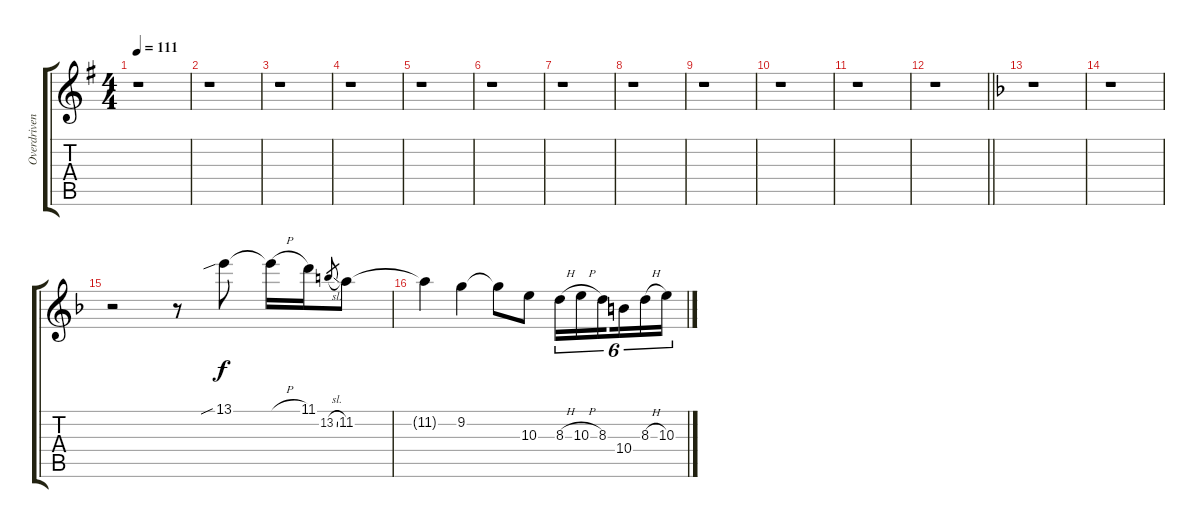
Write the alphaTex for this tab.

\track ("Overdriven" "Overdriven") {instrument overdrivenguitar}
\staff {score tabs}
\tuning (Eb4 Bb3 Gb3 Db3 Ab2 Eb2) {hide}
\ts (4 4)
\tempo 111
\clef g2
\ks g
r.1{dy f} |
r.1 |
r.1 |
r.1 |
r.1 |
r.1 |
r.1 |
r.1 |
r.1 |
r.1 |
r.1 |
\barLineRight lightlight
r.1 |
\section ("" " ")
\ks f
r.1 |
r.1 |
r.2 r.8 13.1{sib}.8 13.1{h t}.16 11.1.16 13.2{sl}.8{gr} 11.2.8 |
11.2{t}.4 9.2.4 9.2{t}.8 10.3.8 8.3{h}.16{tu (6 4)} 10.3{h}.16{tu (6 4)} 8.3.16{tu (6 4) beam splitsecondary} 10.4.16{tu (6 4)} 8.3{h}.16{tu (6 4)} 10.3{h}.16{tu (6 4)}
